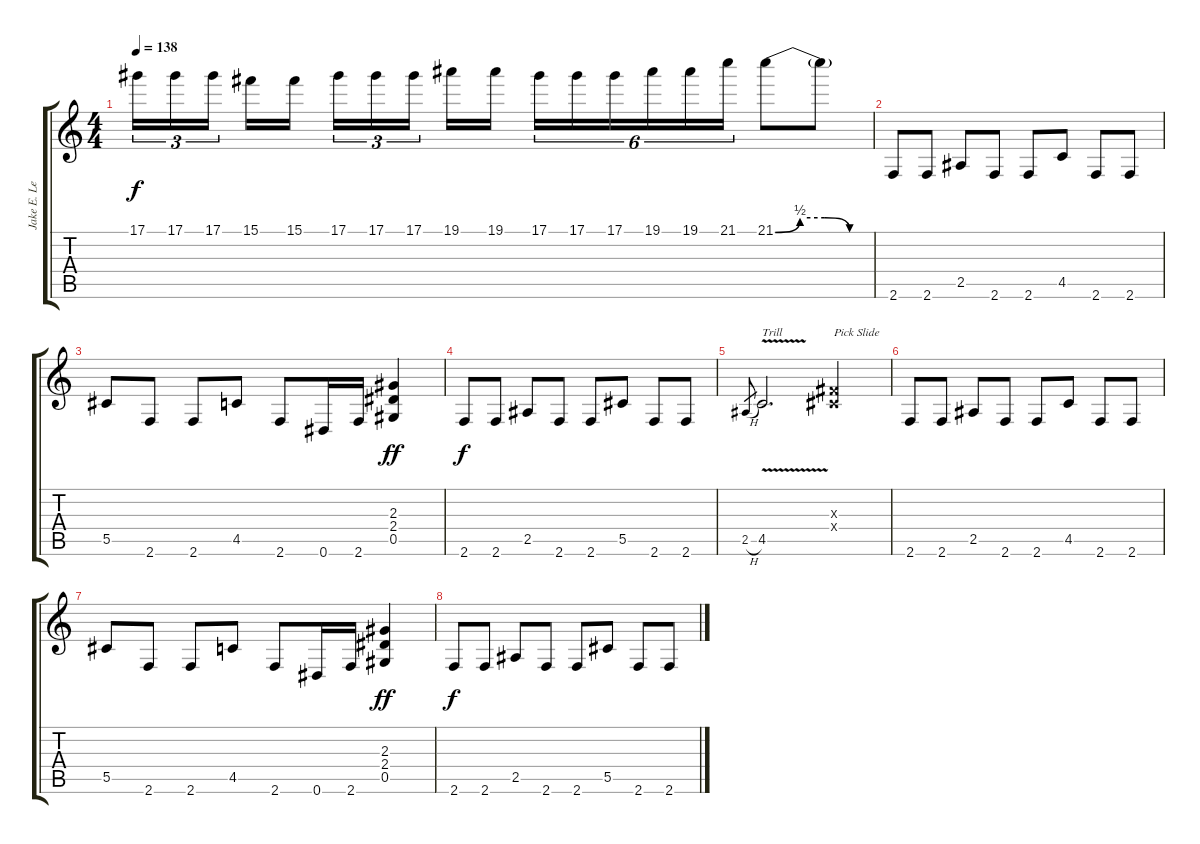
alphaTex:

\track ("Jake E. Lee" "Jake E. Le") {instrument overdrivenguitar}
\staff {score tabs}
\tuning (Eb4 Bb3 Gb3 Db3 Ab2 Eb2) {hide}
\ts (4 4)
\tempo 138
\clef g2
\ks c
17.1.16{tu (3 2) dy f} 17.1.16{tu (3 2)} 17.1.16{tu (3 2)} 15.1.16 15.1.16 17.1.16{tu (3 2)} 17.1.16{tu (3 2)} 17.1.16{tu (3 2)} 19.1.16 19.1.16 17.1.16{tu (6 4)} 17.1.16{tu (6 4)} 17.1.16{tu (6 4)} 19.1.16{tu (6 4)} 19.1.16{tu (6 4)} 21.1.16{tu (6 4)} 21.1{be (custom 0 0 15 2 30 2 45 0 60 0)}.8 21.1{t}.8 |
2.6.8{volume 14} 2.6.8 2.5.8 2.6.8 2.6.8 4.5.8 2.6.8 2.6.8 |
5.5.8 2.6.8 2.6.8 4.5.8 2.6.8 0.6.16 2.6.16 (2.3 2.4 0.5).4{dy ff} |
2.6.8{dy f} 2.6.8 2.5.8 2.6.8 2.6.8 5.5.8 2.6.8 2.6.8 |
2.5{h}.8{gr} 4.5{v}.2{d txt "Trill"} (0.3{x} 0.4{x}).4{txt "Pick Slide"} |
2.6.8 2.6.8 2.5.8 2.6.8 2.6.8 4.5.8 2.6.8 2.6.8 |
5.5.8 2.6.8 2.6.8 4.5.8 2.6.8 0.6.16 2.6.16 (2.3 2.4 0.5).4{dy ff} |
2.6.8{dy f} 2.6.8 2.5.8 2.6.8 2.6.8 5.5.8 2.6.8 2.6.8
